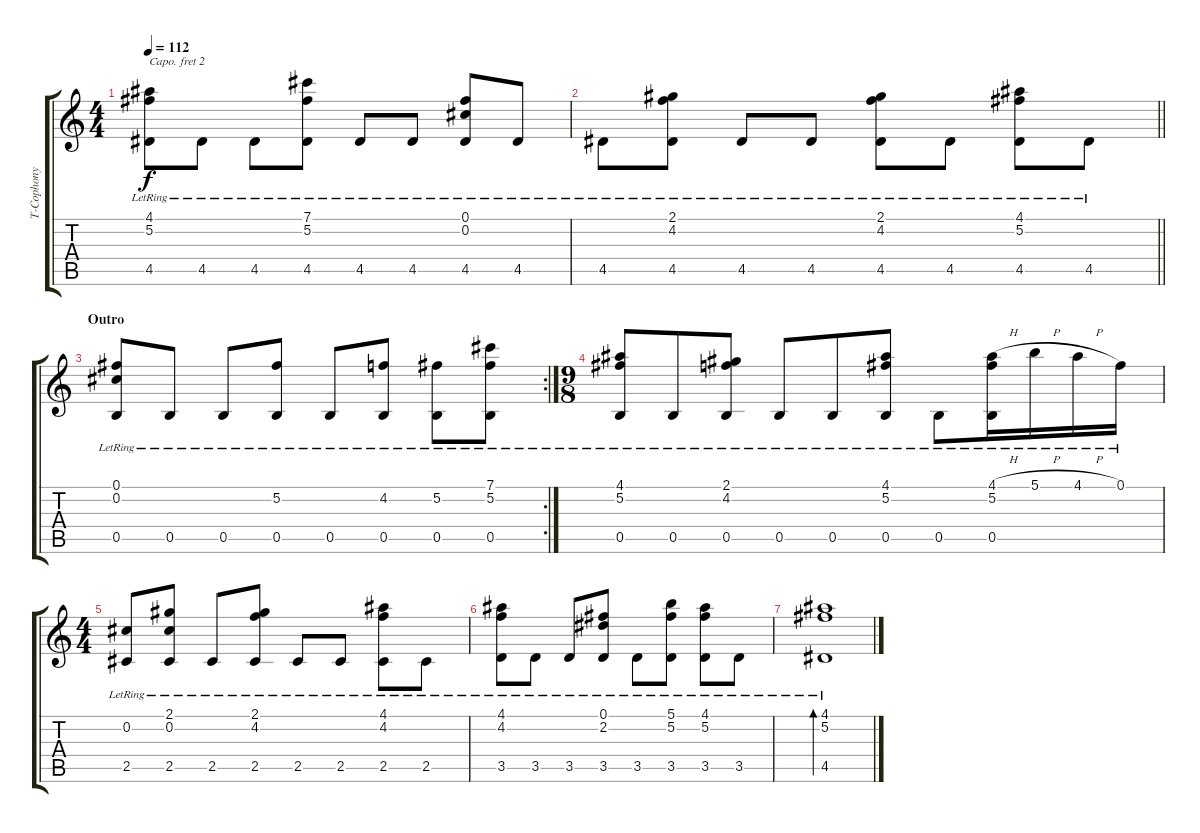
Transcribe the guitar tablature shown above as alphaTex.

\track ("T-Cophony" "T-Cophony") {instrument acousticguitarsteel}
\staff {score tabs}
\capo 2
\tuning (E4 B3 G3 D3 A2 E2) {hide}
\ts (4 4)
\tempo 112
\clef g2
\ks c
(4.1{lr} 5.2{lr} 4.5{lr}).8{dy f} 4.5{lr}.8 4.5{lr}.8 (7.1{lr} 5.2{lr} 4.5{lr}).8 4.5{lr}.8 4.5{lr}.8 (0.1{lr} 0.2{lr} 4.5{lr}).8 4.5{lr}.8 |
\barLineRight lightlight
4.5{lr}.8 (2.1{lr} 4.2{lr} 4.5{lr}).8 4.5{lr}.8 4.5{lr}.8 (2.1{lr} 4.2{lr} 4.5{lr}).8 4.5{lr}.8 (4.1{lr} 5.2{lr} 4.5{lr}).8 4.5{lr}.8 |
\rc 2
\section ("" "Outro")
(0.1{lr} 0.2{lr} 0.5{lr}).8 0.5{lr}.8 0.5{lr}.8 (5.2{lr} 0.5{lr}).8 0.5{lr}.8 (4.2{lr} 0.5{lr}).8 (5.2{lr} 0.5{lr}).8 (7.1{lr} 5.2{lr} 0.5{lr}).8 |
\ts (9 8)
(4.1{lr} 5.2{lr} 0.5{lr}).8 0.5{lr}.8 (2.1{lr} 4.2{lr} 0.5{lr}).8 0.5{lr}.8 0.5{lr}.8 (4.1{lr} 5.2{lr} 0.5{lr}).8 0.5{lr}.8 (4.1{h lr} 5.2{lr} 0.5{lr}).16 5.1{h lr}.16 4.1{h lr}.16 0.1{lr}.16 |
\ts (4 4)
(0.2{lr} 2.5{lr}).8 (2.1{lr} 0.2{lr} 2.5{lr}).8 2.5{lr}.8 (2.1{lr} 4.2{lr} 2.5{lr}).8 2.5{lr}.8 2.5{lr}.8 (4.1{lr} 4.2{lr} 2.5{lr}).8 2.5{lr}.8 |
(4.1{lr} 4.2{lr} 3.5{lr}).8 3.5{lr}.8 3.5{lr}.8 (0.1{lr} 2.2{lr} 3.5{lr}).8 3.5{lr}.8 (5.1{lr} 5.2{lr} 3.5{lr}).8 (4.1{lr} 5.2{lr} 3.5{lr}).8 3.5{lr}.8 |
(4.1{lr} 5.2{lr} 4.5{lr}).1{bd 120}
